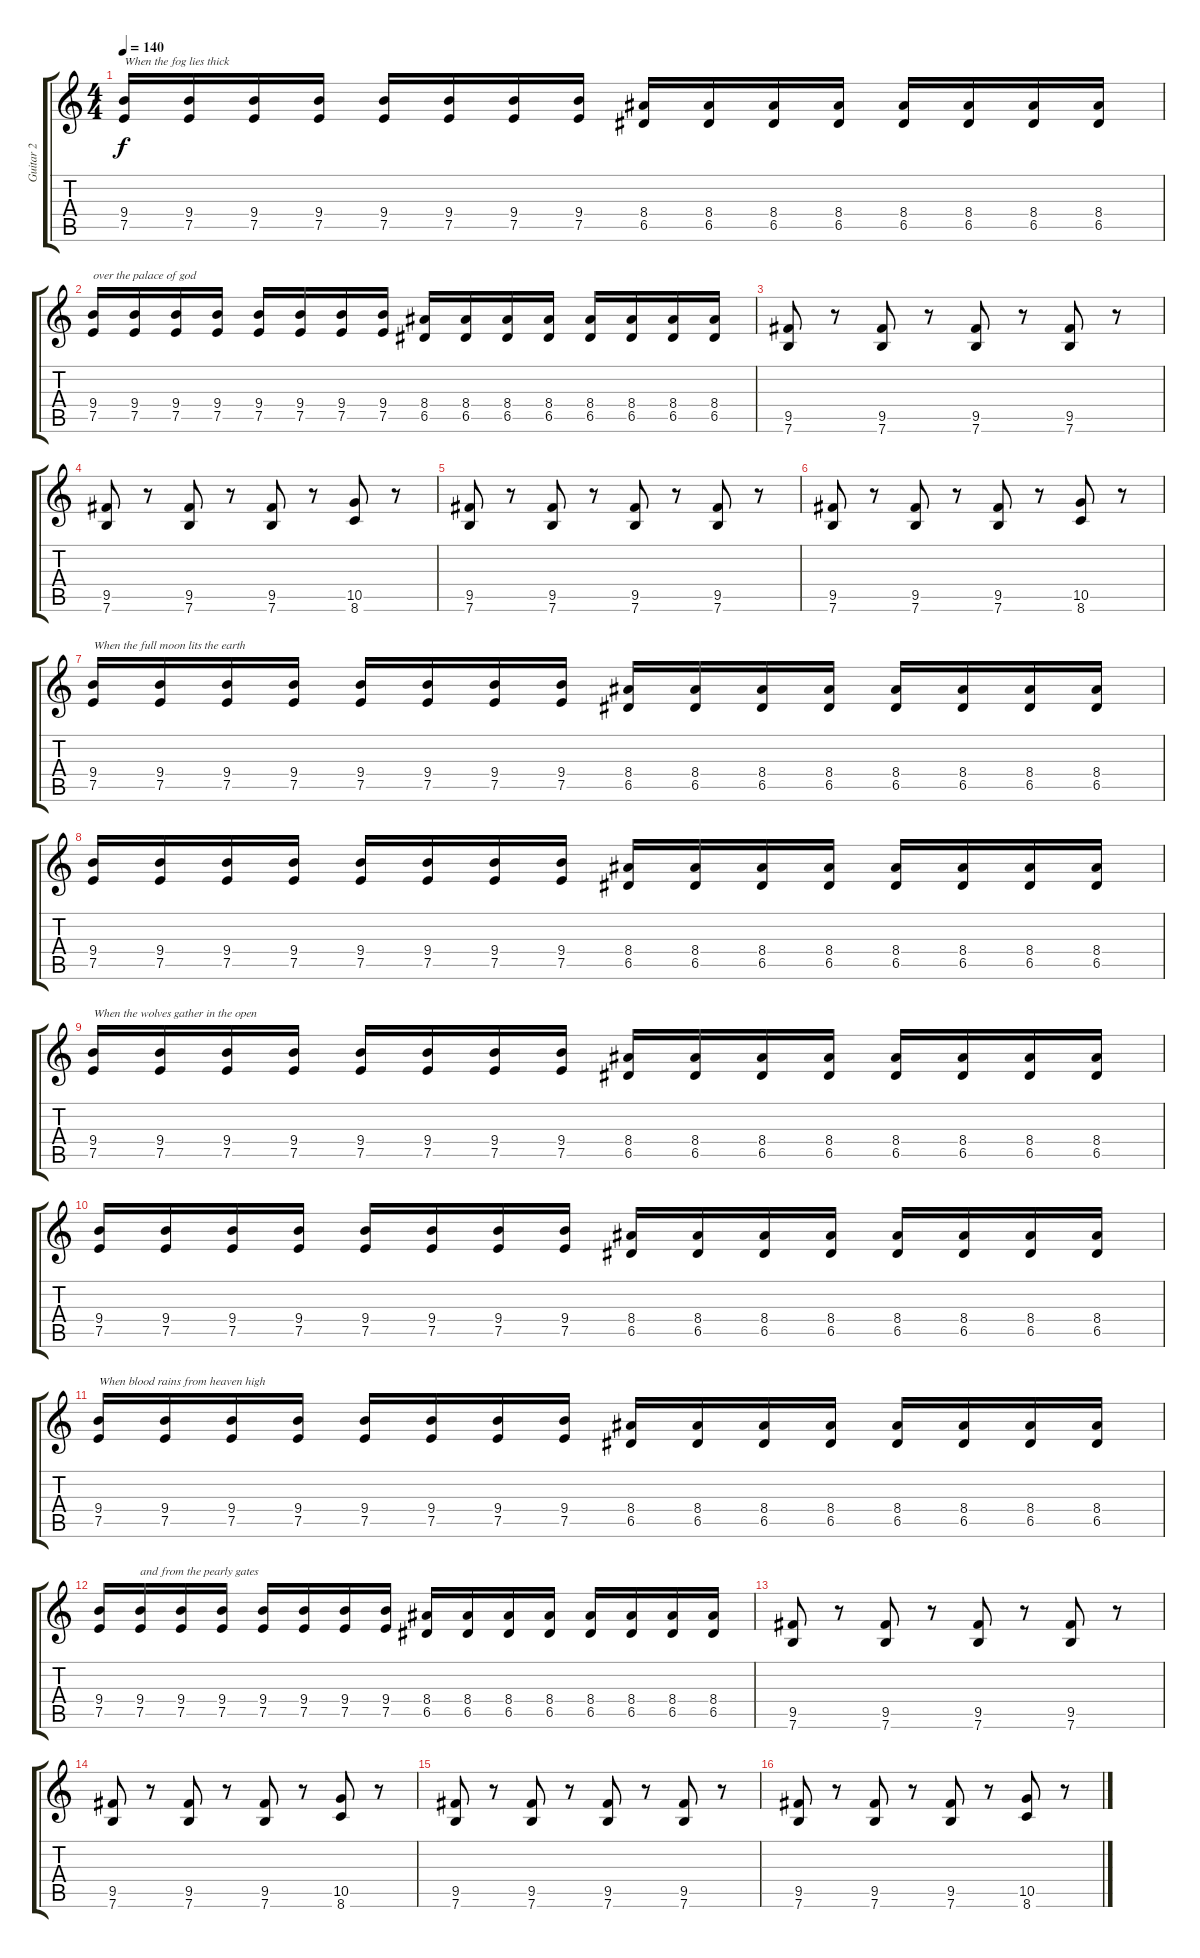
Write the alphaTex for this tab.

\track ("Guitar 2" "Guitar 2") {instrument distortionguitar}
\staff {score tabs}
\tuning (E4 B3 G3 D3 A2 E2) {hide}
\ts (4 4)
\tempo 140
\clef g2
\ks c
(9.4 7.5).16{txt "When the fog lies thick" dy f} (9.4 7.5).16 (9.4 7.5).16 (9.4 7.5).16 (9.4 7.5).16 (9.4 7.5).16 (9.4 7.5).16 (9.4 7.5).16 (8.4 6.5).16 (8.4 6.5).16 (8.4 6.5).16 (8.4 6.5).16 (8.4 6.5).16 (8.4 6.5).16 (8.4 6.5).16 (8.4 6.5).16 |
(9.4 7.5).16{txt "over the palace of god"} (9.4 7.5).16 (9.4 7.5).16 (9.4 7.5).16 (9.4 7.5).16 (9.4 7.5).16 (9.4 7.5).16 (9.4 7.5).16 (8.4 6.5).16 (8.4 6.5).16 (8.4 6.5).16 (8.4 6.5).16 (8.4 6.5).16 (8.4 6.5).16 (8.4 6.5).16 (8.4 6.5).16 |
(9.5 7.6).8 r.8 (9.5 7.6).8 r.8 (9.5 7.6).8 r.8 (9.5 7.6).8 r.8 |
(9.5 7.6).8 r.8 (9.5 7.6).8 r.8 (9.5 7.6).8 r.8 (10.5 8.6).8 r.8 |
(9.5 7.6).8 r.8 (9.5 7.6).8 r.8 (9.5 7.6).8 r.8 (9.5 7.6).8 r.8 |
(9.5 7.6).8 r.8 (9.5 7.6).8 r.8 (9.5 7.6).8 r.8 (10.5 8.6).8 r.8 |
(9.4 7.5).16{txt "When the full moon lits the earth"} (9.4 7.5).16 (9.4 7.5).16 (9.4 7.5).16 (9.4 7.5).16 (9.4 7.5).16 (9.4 7.5).16 (9.4 7.5).16 (8.4 6.5).16 (8.4 6.5).16 (8.4 6.5).16 (8.4 6.5).16 (8.4 6.5).16 (8.4 6.5).16 (8.4 6.5).16 (8.4 6.5).16 |
(9.4 7.5).16 (9.4 7.5).16 (9.4 7.5).16 (9.4 7.5).16 (9.4 7.5).16 (9.4 7.5).16 (9.4 7.5).16 (9.4 7.5).16 (8.4 6.5).16 (8.4 6.5).16 (8.4 6.5).16 (8.4 6.5).16 (8.4 6.5).16 (8.4 6.5).16 (8.4 6.5).16 (8.4 6.5).16 |
(9.4 7.5).16{txt "When the wolves gather in the open"} (9.4 7.5).16 (9.4 7.5).16 (9.4 7.5).16 (9.4 7.5).16 (9.4 7.5).16 (9.4 7.5).16 (9.4 7.5).16 (8.4 6.5).16 (8.4 6.5).16 (8.4 6.5).16 (8.4 6.5).16 (8.4 6.5).16 (8.4 6.5).16 (8.4 6.5).16 (8.4 6.5).16 |
(9.4 7.5).16 (9.4 7.5).16 (9.4 7.5).16 (9.4 7.5).16 (9.4 7.5).16 (9.4 7.5).16 (9.4 7.5).16 (9.4 7.5).16 (8.4 6.5).16 (8.4 6.5).16 (8.4 6.5).16 (8.4 6.5).16 (8.4 6.5).16 (8.4 6.5).16 (8.4 6.5).16 (8.4 6.5).16 |
(9.4 7.5).16{txt "When blood rains from heaven high"} (9.4 7.5).16 (9.4 7.5).16 (9.4 7.5).16 (9.4 7.5).16 (9.4 7.5).16 (9.4 7.5).16 (9.4 7.5).16 (8.4 6.5).16 (8.4 6.5).16 (8.4 6.5).16 (8.4 6.5).16 (8.4 6.5).16 (8.4 6.5).16 (8.4 6.5).16 (8.4 6.5).16 |
(9.4 7.5).16 (9.4 7.5).16{txt "and from the pearly gates"} (9.4 7.5).16 (9.4 7.5).16 (9.4 7.5).16 (9.4 7.5).16 (9.4 7.5).16 (9.4 7.5).16 (8.4 6.5).16 (8.4 6.5).16 (8.4 6.5).16 (8.4 6.5).16 (8.4 6.5).16 (8.4 6.5).16 (8.4 6.5).16 (8.4 6.5).16 |
(9.5 7.6).8 r.8 (9.5 7.6).8 r.8 (9.5 7.6).8 r.8 (9.5 7.6).8 r.8 |
(9.5 7.6).8 r.8 (9.5 7.6).8 r.8 (9.5 7.6).8 r.8 (10.5 8.6).8 r.8 |
(9.5 7.6).8 r.8 (9.5 7.6).8 r.8 (9.5 7.6).8 r.8 (9.5 7.6).8 r.8 |
(9.5 7.6).8 r.8 (9.5 7.6).8 r.8 (9.5 7.6).8 r.8 (10.5 8.6).8 r.8
